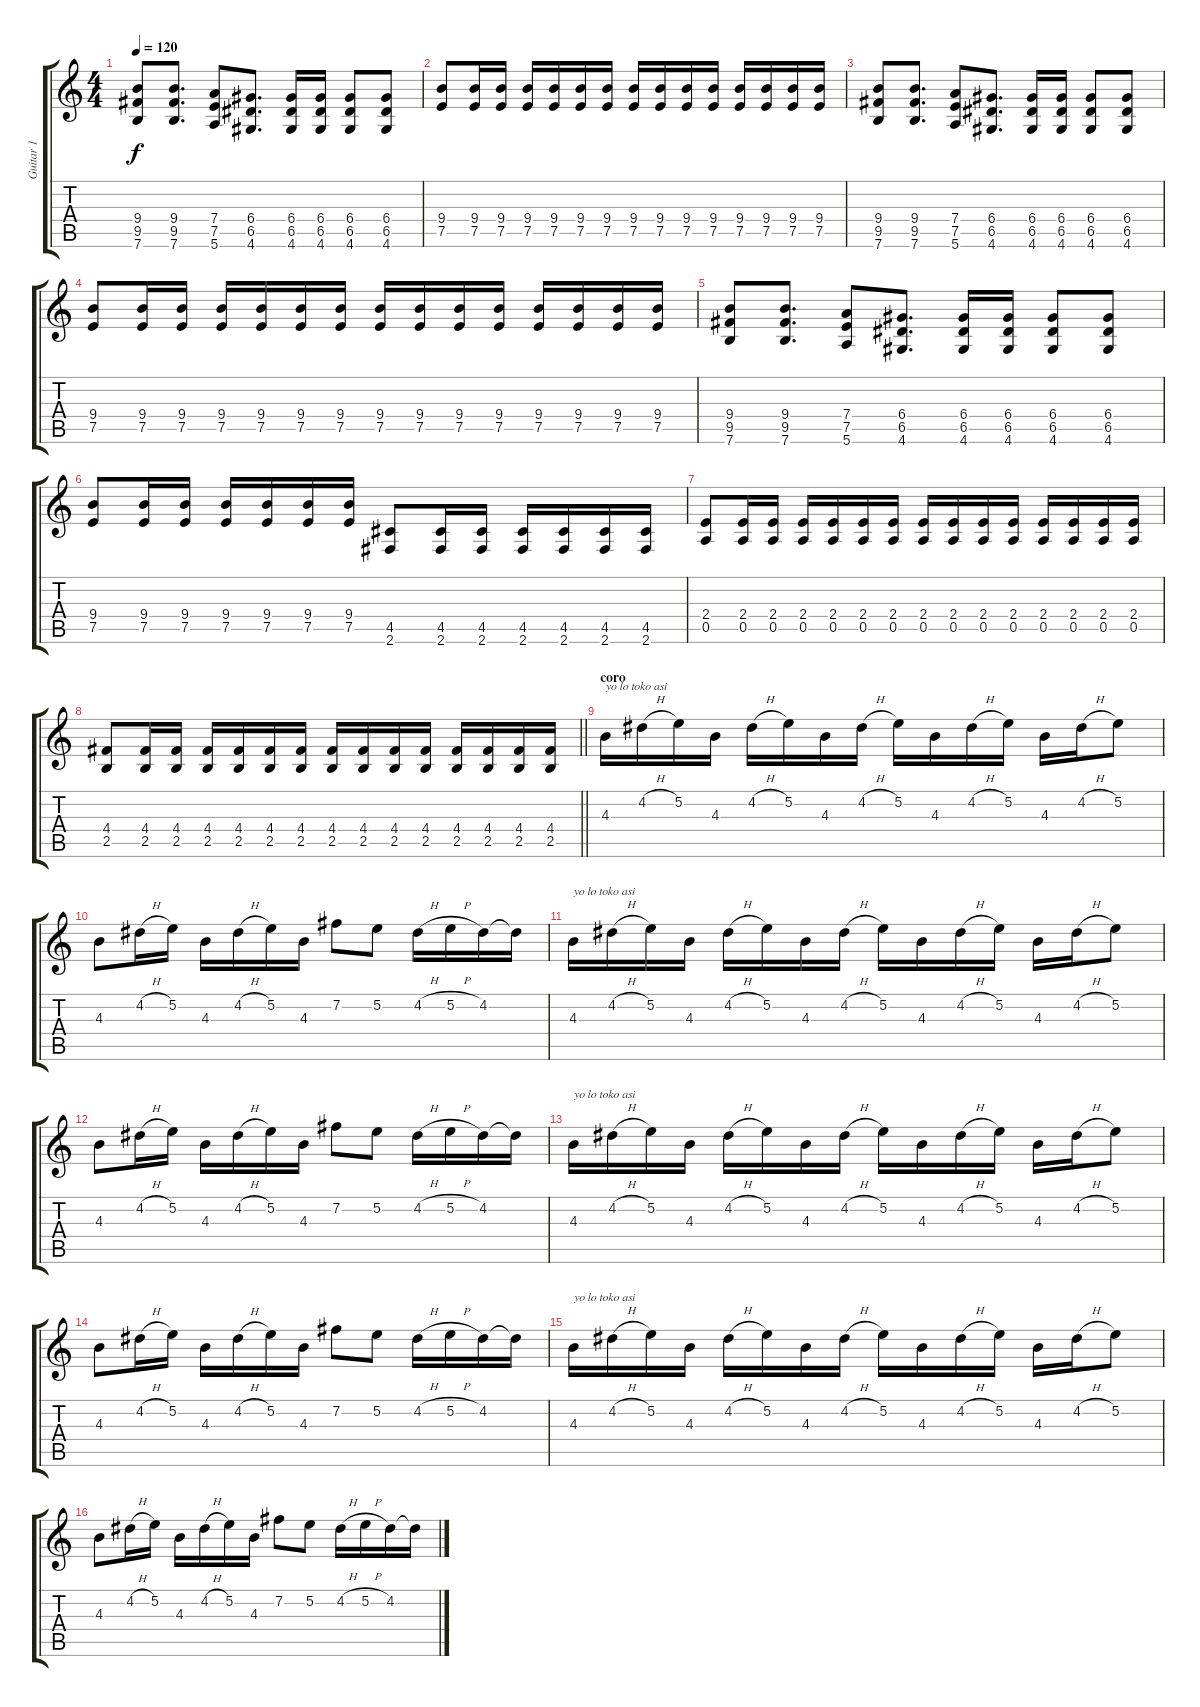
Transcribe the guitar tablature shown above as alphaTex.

\track ("Guitar 1" "Guitar 1") {instrument distortionguitar}
\staff {score tabs}
\tuning (E4 B3 G3 D3 A2 E2) {hide}
\ts (4 4)
\tempo 120
\clef g2
\ks c
(9.4 9.5 7.6).8{dy f} (9.4 9.5 7.6).8{d} (7.4 7.5 5.6).8 (6.4 6.5 4.6).8{d} (6.4 6.5 4.6).16 (6.4 6.5 4.6).16 (6.4 6.5 4.6).8 (6.4 6.5 4.6).8 |
(9.4 7.5).8 (9.4 7.5).16 (9.4 7.5).16 (9.4 7.5).16 (9.4 7.5).16 (9.4 7.5).16 (9.4 7.5).16 (9.4 7.5).16 (9.4 7.5).16 (9.4 7.5).16 (9.4 7.5).16 (9.4 7.5).16 (9.4 7.5).16 (9.4 7.5).16 (9.4 7.5).16 |
(9.4 9.5 7.6).8 (9.4 9.5 7.6).8{d} (7.4 7.5 5.6).8 (6.4 6.5 4.6).8{d} (6.4 6.5 4.6).16 (6.4 6.5 4.6).16 (6.4 6.5 4.6).8 (6.4 6.5 4.6).8 |
(9.4 7.5).8 (9.4 7.5).16 (9.4 7.5).16 (9.4 7.5).16 (9.4 7.5).16 (9.4 7.5).16 (9.4 7.5).16 (9.4 7.5).16 (9.4 7.5).16 (9.4 7.5).16 (9.4 7.5).16 (9.4 7.5).16 (9.4 7.5).16 (9.4 7.5).16 (9.4 7.5).16 |
(9.4 9.5 7.6).8 (9.4 9.5 7.6).8{d} (7.4 7.5 5.6).8 (6.4 6.5 4.6).8{d} (6.4 6.5 4.6).16 (6.4 6.5 4.6).16 (6.4 6.5 4.6).8 (6.4 6.5 4.6).8 |
(9.4 7.5).8 (9.4 7.5).16 (9.4 7.5).16 (9.4 7.5).16 (9.4 7.5).16 (9.4 7.5).16 (9.4 7.5).16 (4.5 2.6).8 (4.5 2.6).16 (4.5 2.6).16 (4.5 2.6).16 (4.5 2.6).16 (4.5 2.6).16 (4.5 2.6).16 |
(2.4 0.5).8 (2.4 0.5).16 (2.4 0.5).16 (2.4 0.5).16 (2.4 0.5).16 (2.4 0.5).16 (2.4 0.5).16 (2.4 0.5).16 (2.4 0.5).16 (2.4 0.5).16 (2.4 0.5).16 (2.4 0.5).16 (2.4 0.5).16 (2.4 0.5).16 (2.4 0.5).16 |
\barLineRight lightlight
(4.4 2.5).8 (4.4 2.5).16 (4.4 2.5).16 (4.4 2.5).16 (4.4 2.5).16 (4.4 2.5).16 (4.4 2.5).16 (4.4 2.5).16 (4.4 2.5).16 (4.4 2.5).16 (4.4 2.5).16 (4.4 2.5).16 (4.4 2.5).16 (4.4 2.5).16 (4.4 2.5).16 |
\section ("" "coro")
4.3.16{txt "yo lo toko asi" volume 11} 4.2{h}.16 5.2.16 4.3.16 4.2{h}.16 5.2.16 4.3.16 4.2{h}.16 5.2.16 4.3.16 4.2{h}.16 5.2.16 4.3.16 4.2{h}.16 5.2.8 |
4.3.8 4.2{h}.16 5.2.16 4.3.16 4.2{h}.16 5.2.16 4.3.16 7.2.8 5.2.8 4.2{h}.16 5.2{h}.16 4.2.16 4.2{t}.16 |
4.3.16{txt "yo lo toko asi"} 4.2{h}.16 5.2.16 4.3.16 4.2{h}.16 5.2.16 4.3.16 4.2{h}.16 5.2.16 4.3.16 4.2{h}.16 5.2.16 4.3.16 4.2{h}.16 5.2.8 |
4.3.8 4.2{h}.16 5.2.16 4.3.16 4.2{h}.16 5.2.16 4.3.16 7.2.8 5.2.8 4.2{h}.16 5.2{h}.16 4.2.16 4.2{t}.16 |
4.3.16{txt "yo lo toko asi"} 4.2{h}.16 5.2.16 4.3.16 4.2{h}.16 5.2.16 4.3.16 4.2{h}.16 5.2.16 4.3.16 4.2{h}.16 5.2.16 4.3.16 4.2{h}.16 5.2.8 |
4.3.8 4.2{h}.16 5.2.16 4.3.16 4.2{h}.16 5.2.16 4.3.16 7.2.8 5.2.8 4.2{h}.16 5.2{h}.16 4.2.16 4.2{t}.16 |
4.3.16{txt "yo lo toko asi"} 4.2{h}.16 5.2.16 4.3.16 4.2{h}.16 5.2.16 4.3.16 4.2{h}.16 5.2.16 4.3.16 4.2{h}.16 5.2.16 4.3.16 4.2{h}.16 5.2.8 |
4.3.8 4.2{h}.16 5.2.16 4.3.16 4.2{h}.16 5.2.16 4.3.16 7.2.8 5.2.8 4.2{h}.16 5.2{h}.16 4.2.16 4.2{t}.16
